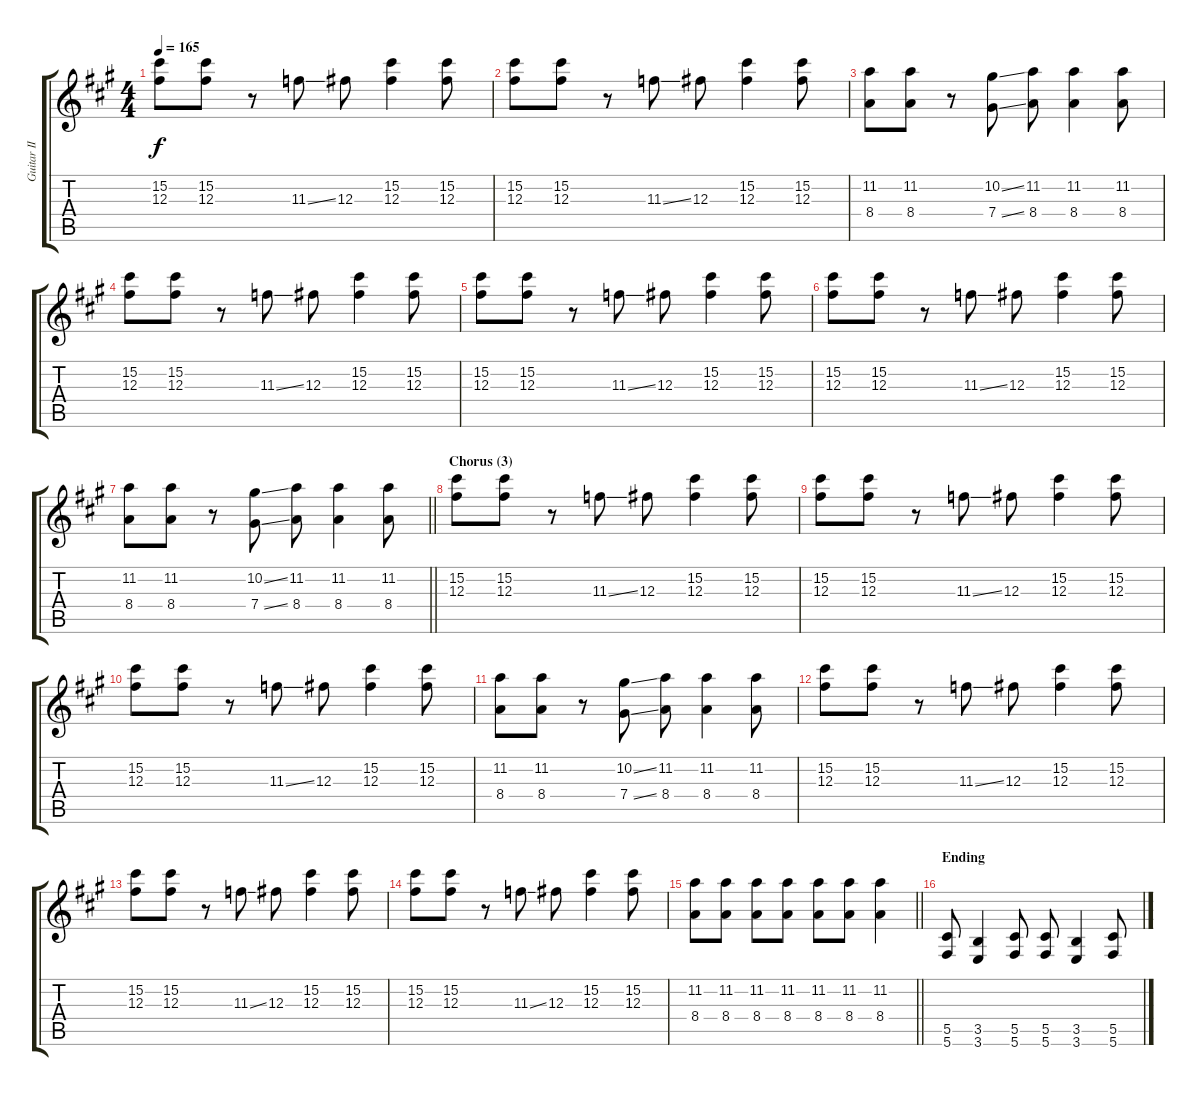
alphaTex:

\track ("Guitar II" "Guitar II") {instrument distortionguitar}
\staff {score tabs}
\tuning (Eb4 Bb3 Gb3 Db3 Ab2 Db2) {hide}
\ts (4 4)
\tempo 165
\clef g2
\ks f#minor
(15.2 12.3).8{dy f} (15.2 12.3).8 r.8 11.3{ss}.8 12.3.8 (15.2 12.3).4 (15.2 12.3).8 |
(15.2 12.3).8 (15.2 12.3).8 r.8 11.3{ss}.8 12.3.8 (15.2 12.3).4 (15.2 12.3).8 |
(11.2 8.4).8 (11.2 8.4).8 r.8 (10.2{ss} 7.4{ss}).8 (11.2 8.4).8 (11.2 8.4).4 (11.2 8.4).8 |
(15.2 12.3).8 (15.2 12.3).8 r.8 11.3{ss}.8 12.3.8 (15.2 12.3).4 (15.2 12.3).8 |
(15.2 12.3).8 (15.2 12.3).8 r.8 11.3{ss}.8 12.3.8 (15.2 12.3).4 (15.2 12.3).8 |
(15.2 12.3).8 (15.2 12.3).8 r.8 11.3{ss}.8 12.3.8 (15.2 12.3).4 (15.2 12.3).8 |
\barLineRight lightlight
(11.2 8.4).8 (11.2 8.4).8 r.8 (10.2{ss} 7.4{ss}).8 (11.2 8.4).8 (11.2 8.4).4 (11.2 8.4).8 |
\section ("" "Chorus (3)")
(15.2 12.3).8 (15.2 12.3).8 r.8 11.3{ss}.8 12.3.8 (15.2 12.3).4 (15.2 12.3).8 |
(15.2 12.3).8 (15.2 12.3).8 r.8 11.3{ss}.8 12.3.8 (15.2 12.3).4 (15.2 12.3).8 |
(15.2 12.3).8 (15.2 12.3).8 r.8 11.3{ss}.8 12.3.8 (15.2 12.3).4 (15.2 12.3).8 |
(11.2 8.4).8 (11.2 8.4).8 r.8 (10.2{ss} 7.4{ss}).8 (11.2 8.4).8 (11.2 8.4).4 (11.2 8.4).8 |
(15.2 12.3).8 (15.2 12.3).8 r.8 11.3{ss}.8 12.3.8 (15.2 12.3).4 (15.2 12.3).8 |
(15.2 12.3).8 (15.2 12.3).8 r.8 11.3{ss}.8 12.3.8 (15.2 12.3).4 (15.2 12.3).8 |
(15.2 12.3).8 (15.2 12.3).8 r.8 11.3{ss}.8 12.3.8 (15.2 12.3).4 (15.2 12.3).8 |
\barLineRight lightlight
(11.2 8.4).8 (11.2 8.4).8 (11.2 8.4).8 (11.2 8.4).8 (11.2 8.4).8 (11.2 8.4).8 (11.2 8.4).4 |
\section ("" "Ending")
(5.5 5.6).8 (3.5 3.6).4 (5.5 5.6).8 (5.5 5.6).8 (3.5 3.6).4 (5.5 5.6).8
